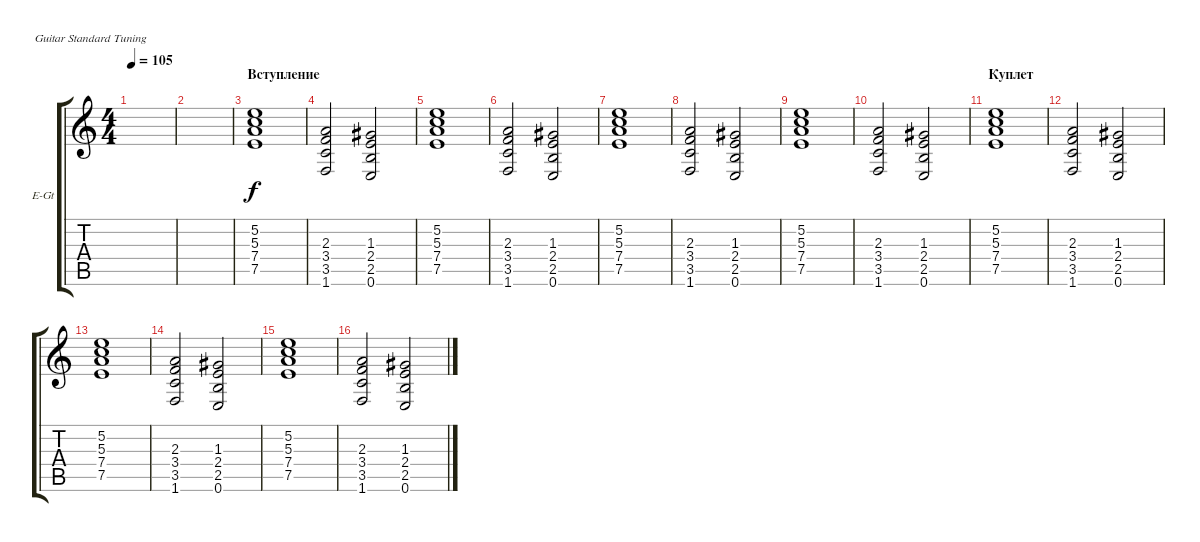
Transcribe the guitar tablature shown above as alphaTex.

\defaultSystemsLayout 4
\bracketExtendMode groupsimilarinstruments
\firstSystemTrackNameOrientation horizontal
\otherSystemsTrackNameOrientation horizontal
\track ("Electric Guitar" "E-Gt") {instrument electricguitarclean}
\staff {score tabs}
\tuning (E4 B3 G3 D3 A2 E2)
\ts (4 4)
\tempo 105
\clef g2
\scale
0.487395
\ks c
|
\scale
0.256303 |
\section ("" "Вступление")
\scale
0.256303 (7.5 7.4 5.3 5.2).1 |
\scale
0.333333 (2.3 3.4 3.5 1.6).2 (0.6 2.5 2.4 1.3).2 |
\scale
0.333333 (7.5 7.4 5.3 5.2).1 |
\scale
0.333333 (2.3 3.4 3.5 1.6).2 (0.6 2.5 2.4 1.3).2 |
\scale
0.333333 (7.5 7.4 5.3 5.2).1 |
\scale
0.333333 (2.3 3.4 3.5 1.6).2 (0.6 2.5 2.4 1.3).2 |
\scale
0.333333 (7.5 7.4 5.3 5.2).1 |
\scale
0.333333 (2.3 3.4 3.5 1.6).2 (0.6 2.5 2.4 1.3).2 |
\section ("" "Куплет")
\scale
0.333333 (7.5 7.4 5.3 5.2).1 |
\scale
0.333333 (2.3 3.4 3.5 1.6).2 (0.6 2.5 2.4 1.3).2 |
\scale
0.333333 (7.5 7.4 5.3 5.2).1 |
\scale
0.333333 (2.3 3.4 3.5 1.6).2 (0.6 2.5 2.4 1.3).2 |
\scale
0.333333 (7.5 7.4 5.3 5.2).1 |
\scale
0.333333 (2.3 3.4 3.5 1.6).2 (0.6 2.5 2.4 1.3).2
